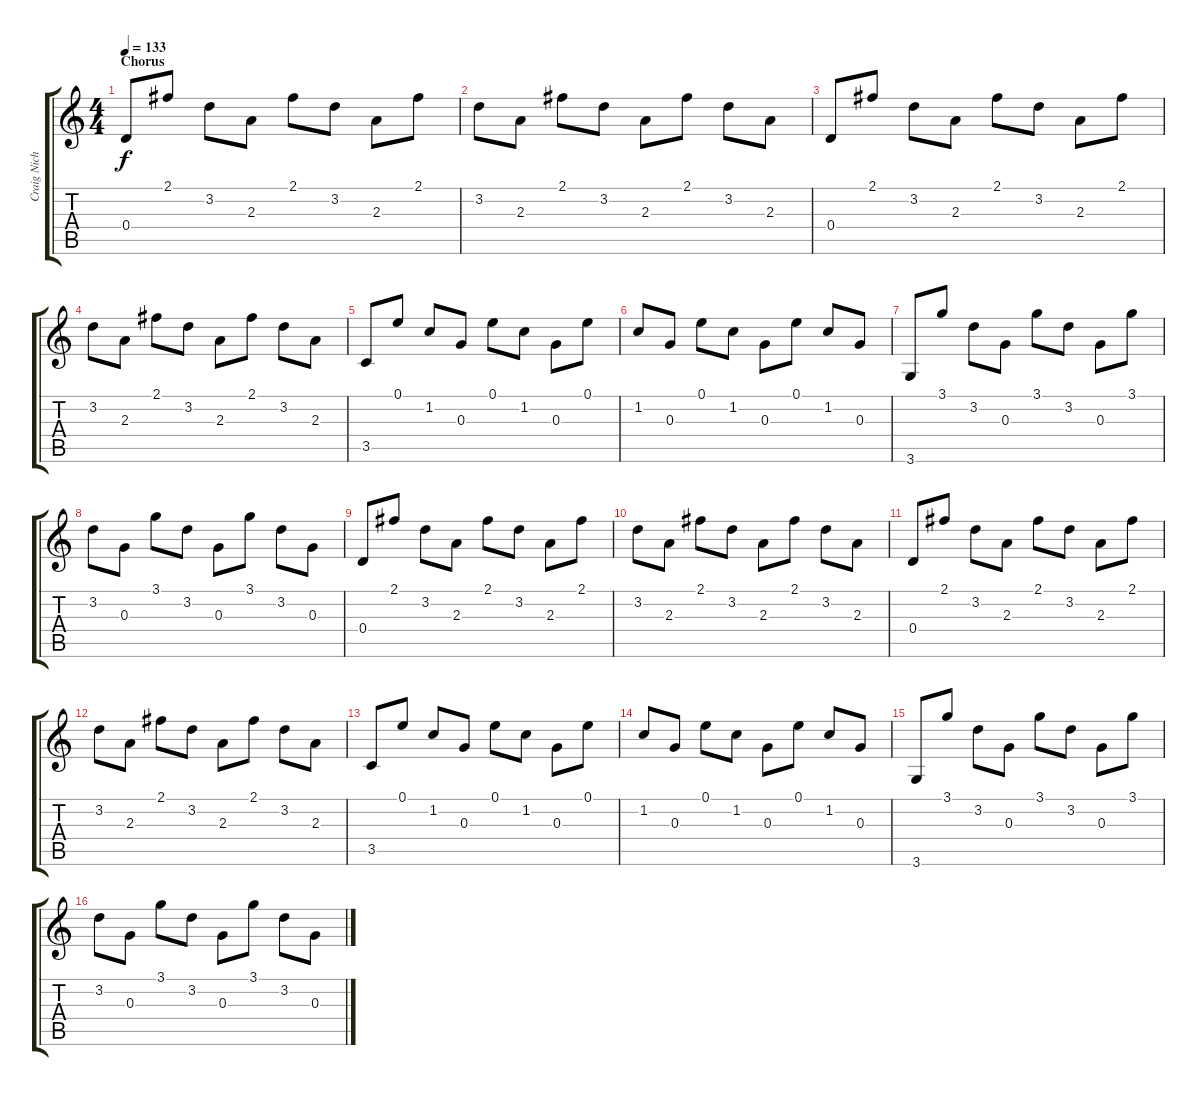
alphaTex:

\track ("Craig Nicholls Clean" "Craig Nich") {instrument electricguitarclean}
\staff {score tabs}
\tuning (E4 B3 G3 D3 A2 E2) {hide}
\ts (4 4)
\section ("" "Chorus")
\tempo 133
\clef g2
\ks c
0.4.8{dy f} 2.1.8 3.2.8 2.3.8 2.1.8 3.2.8 2.3.8 2.1.8 |
3.2.8 2.3.8 2.1.8 3.2.8 2.3.8 2.1.8 3.2.8 2.3.8 |
0.4.8 2.1.8 3.2.8 2.3.8 2.1.8 3.2.8 2.3.8 2.1.8 |
3.2.8 2.3.8 2.1.8 3.2.8 2.3.8 2.1.8 3.2.8 2.3.8 |
3.5.8 0.1.8 1.2.8 0.3.8 0.1.8 1.2.8 0.3.8 0.1.8 |
1.2.8 0.3.8 0.1.8 1.2.8 0.3.8 0.1.8 1.2.8 0.3.8 |
3.6.8 3.1.8 3.2.8 0.3.8 3.1.8 3.2.8 0.3.8 3.1.8 |
3.2.8 0.3.8 3.1.8 3.2.8 0.3.8 3.1.8 3.2.8 0.3.8 |
0.4.8 2.1.8 3.2.8 2.3.8 2.1.8 3.2.8 2.3.8 2.1.8 |
3.2.8 2.3.8 2.1.8 3.2.8 2.3.8 2.1.8 3.2.8 2.3.8 |
0.4.8 2.1.8 3.2.8 2.3.8 2.1.8 3.2.8 2.3.8 2.1.8 |
3.2.8 2.3.8 2.1.8 3.2.8 2.3.8 2.1.8 3.2.8 2.3.8 |
3.5.8 0.1.8 1.2.8 0.3.8 0.1.8 1.2.8 0.3.8 0.1.8 |
1.2.8 0.3.8 0.1.8 1.2.8 0.3.8 0.1.8 1.2.8 0.3.8 |
3.6.8 3.1.8 3.2.8 0.3.8 3.1.8 3.2.8 0.3.8 3.1.8 |
3.2.8 0.3.8 3.1.8 3.2.8 0.3.8 3.1.8 3.2.8 0.3.8
